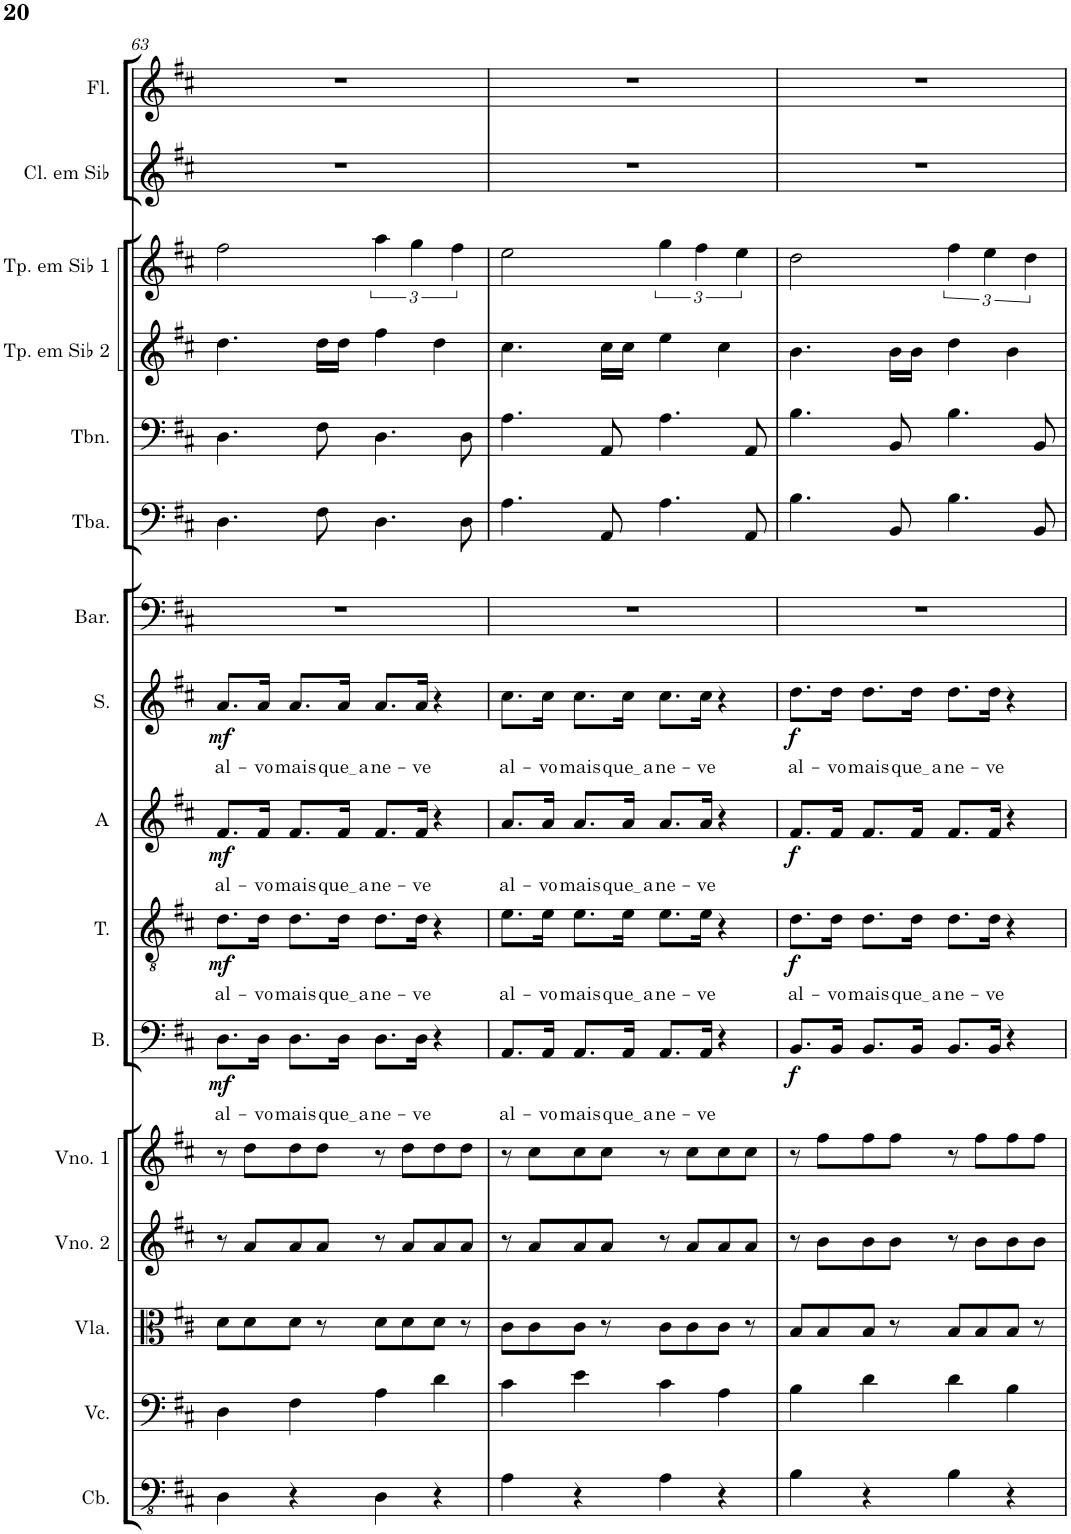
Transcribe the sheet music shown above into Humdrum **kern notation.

**kern	**kern	**kern	**kern	**kern	**kern	**text	**dynam	**kern	**text	**dynam	**kern	**text	**dynam	**kern	**text	**dynam	**kern	**kern	**kern	**kern	**kern	**kern	**kern
*part16	*part15	*part14	*part13	*part12	*part11	*part11	*part11	*part10	*part10	*part10	*part9	*part9	*part9	*part8	*part8	*part8	*part7	*part6	*part5	*part4	*part3	*part2	*part1
*staff16	*staff15	*staff14	*staff13	*staff12	*staff11	*staff11	*staff11	*staff10	*staff10	*staff10	*staff9	*staff9	*staff9	*staff8	*staff8	*staff8	*staff7	*staff6	*staff5	*staff4	*staff3	*staff2	*staff1
*I"Contrabaixo	*I"Violoncelo	*I"Viola	*I"Violino 2	*I"Violino 1	*I"Baixo	*	*	*I"Tenor	*	*	*I"Alto	*	*	*I"Soprano	*	*	*I"Barítono	*I"Tuba	*I"Trombone	*I"Tromp2  Sib	*I"Tromp Sib 1	*I"Clar Sib	*I"Flauta T.
*I'Cb.	*I'Vc.	*I'Vla.	*I'Vno. 2	*I'Vno. 1	*I'B.	*	*	*I'T.	*	*	*I'A	*	*	*I'S.	*	*	*I'Bar.	*I'Tba.	*I'Tbn.	*	*	*	*I'Fl.
!!LO:PB:g=z
*clefFv4	*clefF4	*clefC3	*clefG2	*clefG2	*clefF4	*	*	*clefGv2	*	*	*clefG2	*	*	*clefG2	*	*	*clefF4	*clefF4	*clefF4	*clefG2	*clefG2	*clefG2	*clefG2
*Trd7c12	*	*	*	*	*	*	*	*	*	*	*	*	*	*	*	*	*	*	*	*Trd1c2	*Trd1c2	*Trd1c2	*
*k[f#c#]	*k[f#c#]	*k[f#c#]	*k[f#c#]	*k[f#c#]	*k[f#c#]	*	*	*k[f#c#]	*	*	*k[f#c#]	*	*	*k[f#c#]	*	*	*k[f#c#]	*k[f#c#]	*k[f#c#]	*k[f#c#]	*k[f#c#]	*k[f#c#]	*k[f#c#]
*M4/4	*M4/4	*M4/4	*M4/4	*M4/4	*M4/4	*	*	*M4/4	*	*	*M4/4	*	*	*M4/4	*	*	*M4/4	*M4/4	*M4/4	*M4/4	*M4/4	*M4/4	*M4/4
=63	=63	=63	=63	=63	=63	=63	=63	=63	=63	=63	=63	=63	=63	=63	=63	=63	=63	=63	=63	=63	=63	=63	=63
!	!	!	!	!	!	!LO:LY:b	!LO:DY:b	!	!LO:LY:b	!LO:DY:b	!	!LO:LY:b	!LO:DY:b	!	!LO:LY:b	!LO:DY:b	!	!	!	!	!	!	!
4DD\	4D\	8d\L	8r	8r	8.D\L	al-	mf	8.d\L	al-	mf	8.f#/L	al-	mf	8.a/L	al-	mf	1r	4.D\	4.D\	4.dd\	2ff#\	1r	1r
.	.	8d\	8a/L	8dd\L	.	.	.	.	.	.	.	.	.	.	.	.	.	.	.	.	.	.	.
!	!	!	!	!	!	!LO:LY:b	!	!	!LO:LY:b	!	!	!LO:LY:b	!	!	!LO:LY:b	!	!	!	!	!	!	!	!
.	.	.	.	.	16D\Jk	-vo	.	16d\Jk	-vo	.	16f#/Jk	-vo	.	16a/Jk	-vo	.	.	.	.	.	.	.	.
!	!	!	!	!	!	!LO:LY:b	!	!	!LO:LY:b	!	!	!LO:LY:b	!	!	!LO:LY:b	!	!	!	!	!	!	!	!
4r	4F#\	8d\J	8a/	8dd\	8.D\L	mais	.	8.d\L	mais	.	8.f#/L	mais	.	8.a/L	mais	.	.	.	.	.	.	.	.
.	.	8r	8a/J	8dd\J	.	.	.	.	.	.	.	.	.	.	.	.	.	8F#\	8F#\	16dd\LL	.	.	.
!	!	!	!	!	!	!LO:LY:b	!	!	!LO:LY:b	!	!	!LO:LY:b	!	!	!LO:LY:b	!	!	!	!	!	!	!	!
.	.	.	.	.	16D\Jk	que a	.	16d\Jk	que a	.	16f#/Jk	que a	.	16a/Jk	que a	.	.	.	.	16dd\JJ	.	.	.
!	!	!	!	!	!	!LO:LY:b	!	!	!LO:LY:b	!	!	!LO:LY:b	!	!	!LO:LY:b	!	!	!	!	!	!	!	!
4DD\	4A\	8d\L	8r	8r	8.D\L	ne-	.	8.d\L	ne-	.	8.f#/L	ne-	.	8.a/L	ne-	.	.	4.D\	4.D\	4ff#\	6aa\	.	.
.	.	8d\	8a/L	8dd\L	.	.	.	.	.	.	.	.	.	.	.	.	.	.	.	.	.	.	.
.	.	.	.	.	.	.	.	.	.	.	.	.	.	.	.	.	.	.	.	.	6gg\	.	.
!	!	!	!	!	!	!LO:LY:b	!	!	!LO:LY:b	!	!	!LO:LY:b	!	!	!LO:LY:b	!	!	!	!	!	!	!	!
.	.	.	.	.	16D\Jk	-ve	.	16d\Jk	-ve	.	16f#/Jk	-ve	.	16a/Jk	-ve	.	.	.	.	.	.	.	.
4r	4d\	8d\J	8a/	8dd\	4r	.	.	4r	.	.	4r	.	.	4r	.	.	.	.	.	4dd\	.	.	.
.	.	.	.	.	.	.	.	.	.	.	.	.	.	.	.	.	.	.	.	.	6ff#\	.	.
.	.	8r	8a/J	8dd\J	.	.	.	.	.	.	.	.	.	.	.	.	.	8D\	8D\	.	.	.	.
=64	=64	=64	=64	=64	=64	=64	=64	=64	=64	=64	=64	=64	=64	=64	=64	=64	=64	=64	=64	=64	=64	=64	=64
!	!	!	!	!	!	!LO:LY:b	!	!	!LO:LY:b	!	!	!LO:LY:b	!	!	!LO:LY:b	!	!	!	!	!	!	!	!
4AA\	4c#\	8c#\L	8r	8r	8.AA/L	al-	.	8.e\L	al-	.	8.a/L	al-	.	8.cc#\L	al-	.	1r	4.A\	4.A\	4.cc#\	2ee\	1r	1r
.	.	8c#\	8a/L	8cc#\L	.	.	.	.	.	.	.	.	.	.	.	.	.	.	.	.	.	.	.
!	!	!	!	!	!	!LO:LY:b	!	!	!LO:LY:b	!	!	!LO:LY:b	!	!	!LO:LY:b	!	!	!	!	!	!	!	!
.	.	.	.	.	16AA/Jk	-vo	.	16e\Jk	-vo	.	16a/Jk	-vo	.	16cc#\Jk	-vo	.	.	.	.	.	.	.	.
!	!	!	!	!	!	!LO:LY:b	!	!	!LO:LY:b	!	!	!LO:LY:b	!	!	!LO:LY:b	!	!	!	!	!	!	!	!
4r	4e\	8c#\J	8a/	8cc#\	8.AA/L	mais	.	8.e\L	mais	.	8.a/L	mais	.	8.cc#\L	mais	.	.	.	.	.	.	.	.
.	.	8r	8a/J	8cc#\J	.	.	.	.	.	.	.	.	.	.	.	.	.	8AA/	8AA/	16cc#\LL	.	.	.
!	!	!	!	!	!	!LO:LY:b	!	!	!LO:LY:b	!	!	!LO:LY:b	!	!	!LO:LY:b	!	!	!	!	!	!	!	!
.	.	.	.	.	16AA/Jk	que a	.	16e\Jk	que a	.	16a/Jk	que a	.	16cc#\Jk	que a	.	.	.	.	16cc#\JJ	.	.	.
!	!	!	!	!	!	!LO:LY:b	!	!	!LO:LY:b	!	!	!LO:LY:b	!	!	!LO:LY:b	!	!	!	!	!	!	!	!
4AA\	4c#\	8c#\L	8r	8r	8.AA/L	ne-	.	8.e\L	ne-	.	8.a/L	ne-	.	8.cc#\L	ne-	.	.	4.A\	4.A\	4ee\	6gg\	.	.
.	.	8c#\	8a/L	8cc#\L	.	.	.	.	.	.	.	.	.	.	.	.	.	.	.	.	.	.	.
.	.	.	.	.	.	.	.	.	.	.	.	.	.	.	.	.	.	.	.	.	6ff#\	.	.
!	!	!	!	!	!	!LO:LY:b	!	!	!LO:LY:b	!	!	!LO:LY:b	!	!	!LO:LY:b	!	!	!	!	!	!	!	!
.	.	.	.	.	16AA/Jk	-ve	.	16e\Jk	-ve	.	16a/Jk	-ve	.	16cc#\Jk	-ve	.	.	.	.	.	.	.	.
4r	4A\	8c#\J	8a/	8cc#\	4r	.	.	4r	.	.	4r	.	.	4r	.	.	.	.	.	4cc#\	.	.	.
.	.	.	.	.	.	.	.	.	.	.	.	.	.	.	.	.	.	.	.	.	6ee\	.	.
.	.	8r	8a/J	8cc#\J	.	.	.	.	.	.	.	.	.	.	.	.	.	8AA/	8AA/	.	.	.	.
=65	=65	=65	=65	=65	=65	=65	=65	=65	=65	=65	=65	=65	=65	=65	=65	=65	=65	=65	=65	=65	=65	=65	=65
!	!	!	!	!	!	!	!LO:DY:b	!	!LO:LY:b	!LO:DY:b	!	!	!LO:DY:b	!	!LO:LY:b	!LO:DY:b	!	!	!	!	!	!	!
4BB\	4B\	8B/L	8r	8r	8.BB/L	.	f	8.d\L	al-	f	8.f#/L	.	f	8.dd\L	al-	f	1r	4.B\	4.B\	4.b\	2dd\	1r	1r
.	.	8B/	8b\L	8ff#\L	.	.	.	.	.	.	.	.	.	.	.	.	.	.	.	.	.	.	.
!	!	!	!	!	!	!	!	!	!LO:LY:b	!	!	!	!	!	!LO:LY:b	!	!	!	!	!	!	!	!
.	.	.	.	.	16BB/Jk	.	.	16d\Jk	-vo	.	16f#/Jk	.	.	16dd\Jk	-vo	.	.	.	.	.	.	.	.
!	!	!	!	!	!	!	!	!	!LO:LY:b	!	!	!	!	!	!LO:LY:b	!	!	!	!	!	!	!	!
4r	4d\	8B/J	8b\	8ff#\	8.BB/L	.	.	8.d\L	mais	.	8.f#/L	.	.	8.dd\L	mais	.	.	.	.	.	.	.	.
.	.	8r	8b\J	8ff#\J	.	.	.	.	.	.	.	.	.	.	.	.	.	8BB/	8BB/	16b\LL	.	.	.
!	!	!	!	!	!	!	!	!	!LO:LY:b	!	!	!	!	!	!LO:LY:b	!	!	!	!	!	!	!	!
.	.	.	.	.	16BB/Jk	.	.	16d\Jk	que a	.	16f#/Jk	.	.	16dd\Jk	que a	.	.	.	.	16b\JJ	.	.	.
!	!	!	!	!	!	!	!	!	!LO:LY:b	!	!	!	!	!	!LO:LY:b	!	!	!	!	!	!	!	!
4BB\	4d\	8B/L	8r	8r	8.BB/L	.	.	8.d\L	ne-	.	8.f#/L	.	.	8.dd\L	ne-	.	.	4.B\	4.B\	4dd\	6ff#\	.	.
.	.	8B/	8b\L	8ff#\L	.	.	.	.	.	.	.	.	.	.	.	.	.	.	.	.	.	.	.
.	.	.	.	.	.	.	.	.	.	.	.	.	.	.	.	.	.	.	.	.	6ee\	.	.
!	!	!	!	!	!	!	!	!	!LO:LY:b	!	!	!	!	!	!LO:LY:b	!	!	!	!	!	!	!	!
.	.	.	.	.	16BB/Jk	.	.	16d\Jk	-ve	.	16f#/Jk	.	.	16dd\Jk	-ve	.	.	.	.	.	.	.	.
4r	4B\	8B/J	8b\	8ff#\	4r	.	.	4r	.	.	4r	.	.	4r	.	.	.	.	.	4b\	.	.	.
.	.	.	.	.	.	.	.	.	.	.	.	.	.	.	.	.	.	.	.	.	6dd\	.	.
.	.	8r	8b\J	8ff#\J	.	.	.	.	.	.	.	.	.	.	.	.	.	8BB/	8BB/	.	.	.	.
=	=	=	=	=	=	=	=	=	=	=	=	=	=	=	=	=	=	=	=	=	=	=	=
*-	*-	*-	*-	*-	*-	*-	*-	*-	*-	*-	*-	*-	*-	*-	*-	*-	*-	*-	*-	*-	*-	*-	*-
